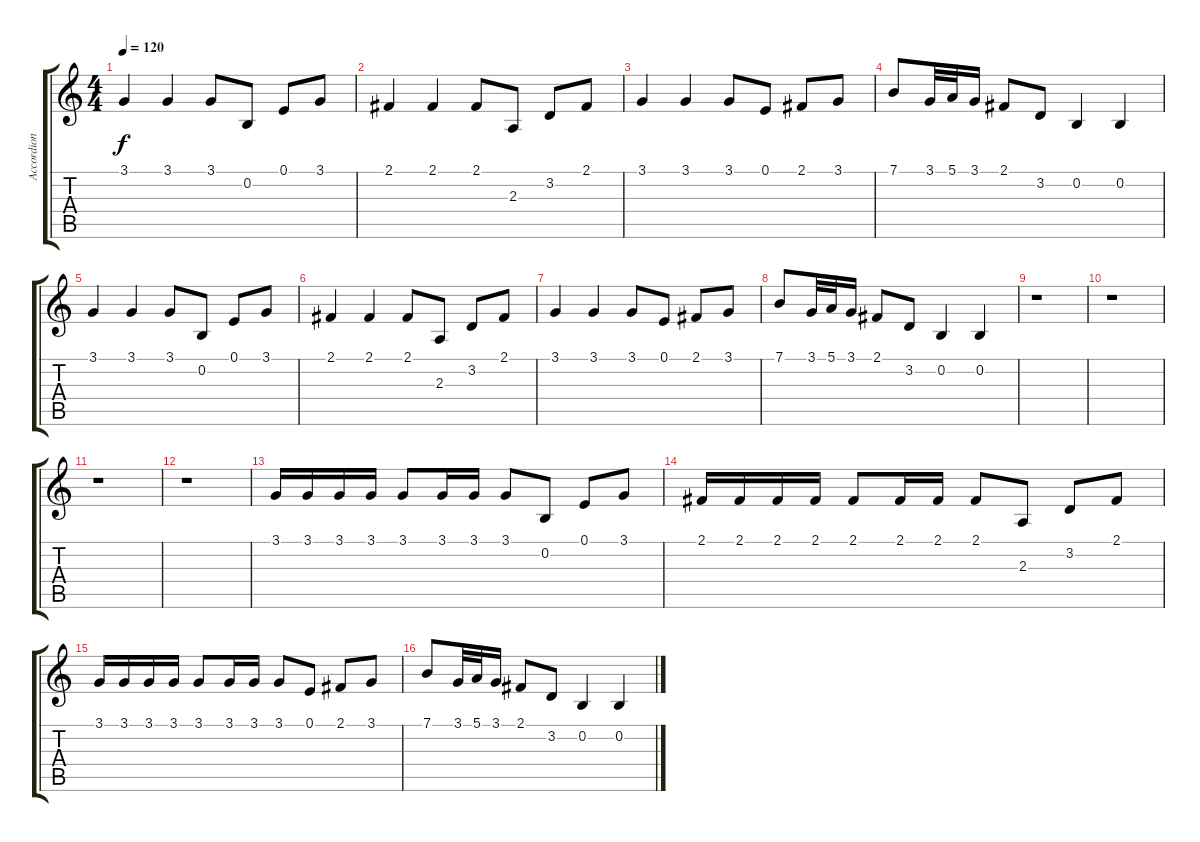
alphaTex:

\track ("Accordion 2" "Accordion ") {instrument tangoaccordion}
\staff {score tabs}
\tuning (E4 B3 G3 D3 A2 E2) {hide}
\ts (4 4)
\tempo 120
\clef g2
\ks c
3.1.4{dy f} 3.1.4 3.1.8 0.2.8 0.1.8 3.1.8 |
2.1.4 2.1.4 2.1.8 2.3.8 3.2.8 2.1.8 |
3.1.4 3.1.4 3.1.8 0.1.8 2.1.8 3.1.8 |
7.1.8 3.1.32 5.1.32 3.1.16 2.1.8 3.2.8 0.2.4 0.2.4 |
3.1.4 3.1.4 3.1.8 0.2.8 0.1.8 3.1.8 |
2.1.4 2.1.4 2.1.8 2.3.8 3.2.8 2.1.8 |
3.1.4 3.1.4 3.1.8 0.1.8 2.1.8 3.1.8 |
7.1.8 3.1.32 5.1.32 3.1.16 2.1.8 3.2.8 0.2.4 0.2.4 |
r.1 |
r.1 |
r.1 |
r.1 |
3.1.16 3.1.16 3.1.16 3.1.16 3.1.8 3.1.16 3.1.16 3.1.8 0.2.8 0.1.8 3.1.8 |
2.1.16 2.1.16 2.1.16 2.1.16 2.1.8 2.1.16 2.1.16 2.1.8 2.3.8 3.2.8 2.1.8 |
3.1.16 3.1.16 3.1.16 3.1.16 3.1.8 3.1.16 3.1.16 3.1.8 0.1.8 2.1.8 3.1.8 |
7.1.8 3.1.32 5.1.32 3.1.16 2.1.8 3.2.8 0.2.4 0.2.4
